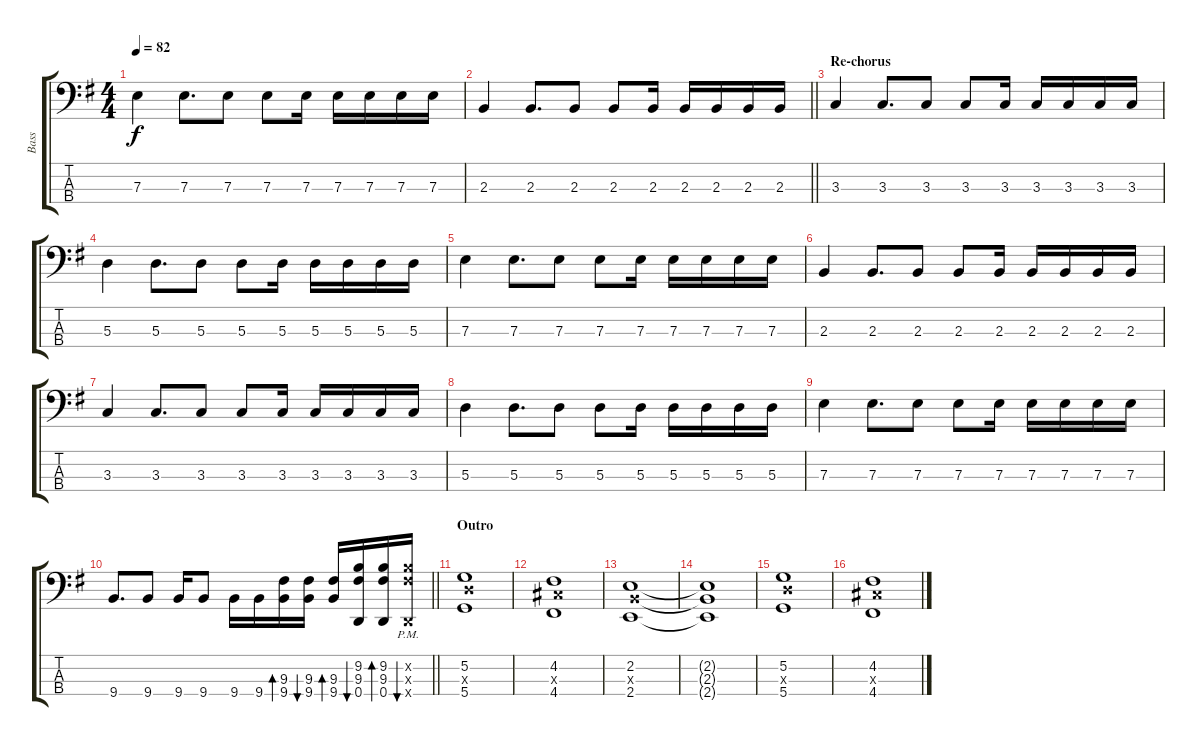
\track ("Bass" "Bass") {instrument electricbassfinger}
\staff {score tabs}
\tuning (G2 D2 A1 D1) {hide}
\ts (4 4)
\tempo 82
\clef f4
\ks g
7.3.4{dy f} 7.3.8{d} 7.3.8 7.3.8 7.3.16 7.3.16 7.3.16 7.3.16 7.3.16 |
\barLineRight lightlight
2.3.4 2.3.8{d} 2.3.8 2.3.8 2.3.16 2.3.16 2.3.16 2.3.16 2.3.16 |
\section ("" "Re-chorus")
3.3.4 3.3.8{d} 3.3.8 3.3.8 3.3.16 3.3.16 3.3.16 3.3.16 3.3.16 |
5.3.4 5.3.8{d} 5.3.8 5.3.8 5.3.16 5.3.16 5.3.16 5.3.16 5.3.16 |
7.3.4 7.3.8{d} 7.3.8 7.3.8 7.3.16 7.3.16 7.3.16 7.3.16 7.3.16 |
2.3.4 2.3.8{d} 2.3.8 2.3.8 2.3.16 2.3.16 2.3.16 2.3.16 2.3.16 |
3.3.4 3.3.8{d} 3.3.8 3.3.8 3.3.16 3.3.16 3.3.16 3.3.16 3.3.16 |
5.3.4 5.3.8{d} 5.3.8 5.3.8 5.3.16 5.3.16 5.3.16 5.3.16 5.3.16 |
7.3.4 7.3.8{d} 7.3.8 7.3.8 7.3.16 7.3.16 7.3.16 7.3.16 7.3.16 |
\barLineRight lightlight
9.4.8{d} 9.4.8 9.4.16 9.4.8 9.4.16 9.4.16 (9.3 9.4).16{bd 60} (9.3 9.4).16{bu 60} (9.3 9.4).16{bd 60} (9.2 9.3 0.4).16{bu 60} (9.2 9.3 0.4).16{bd 60} (9.2{pm x} 9.3{pm x} 0.4{pm x}).16{bu 60} |
\section ("" "Outro")
(5.2 5.3{x} 5.4).1 |
(4.2 4.3{x} 4.4).1 |
(2.2 2.3{x} 2.4).1 |
(2.2{t} 2.3{t} 2.4{t}).1 |
(5.2 5.3{x} 5.4).1 |
(4.2 4.3{x} 4.4).1
